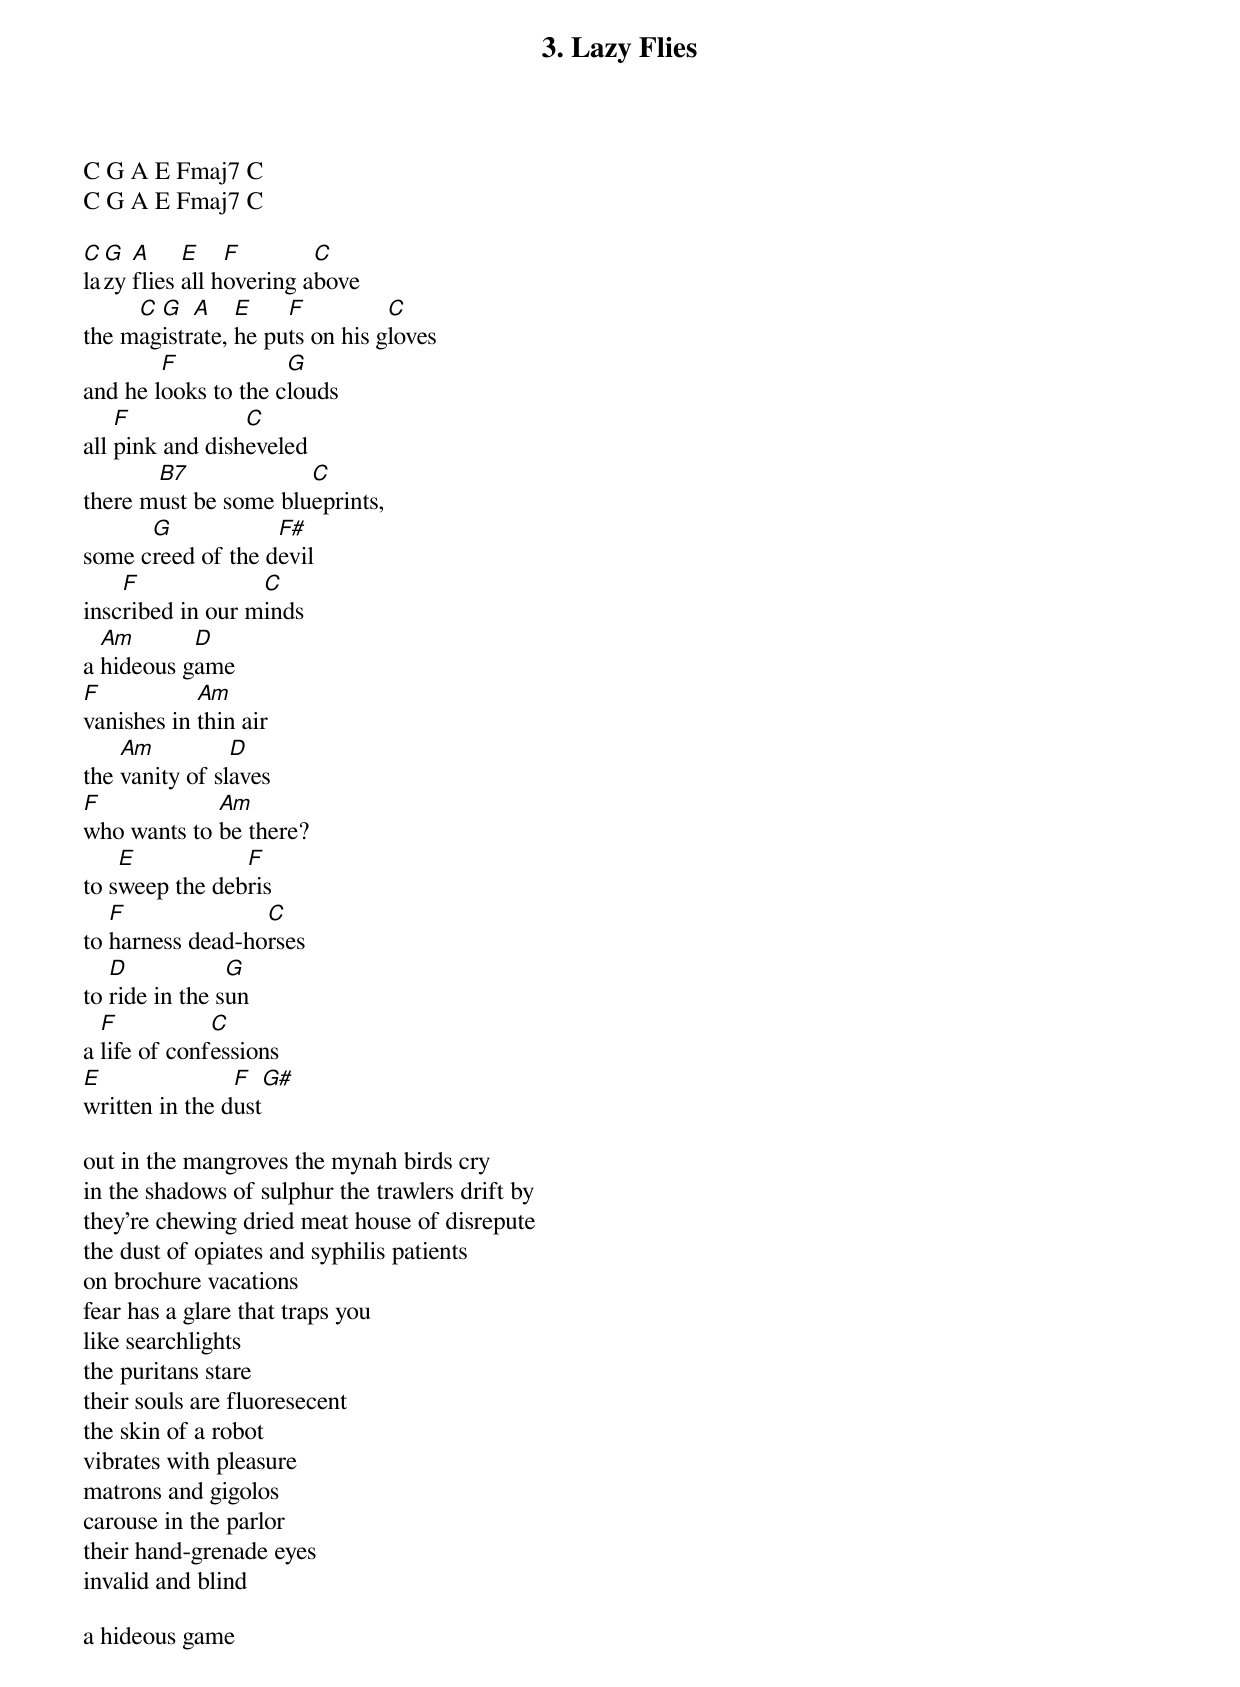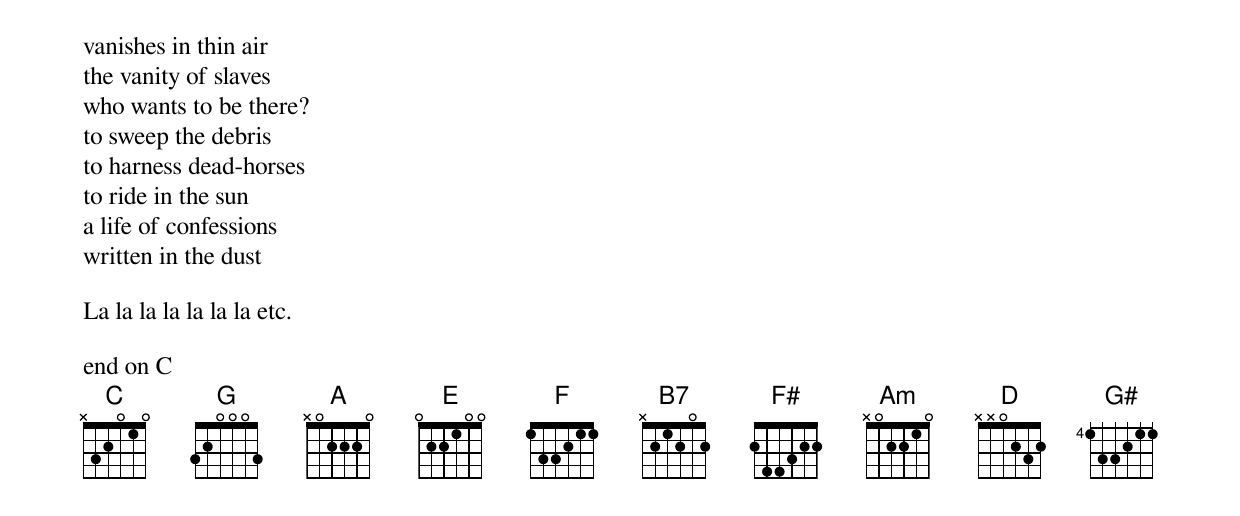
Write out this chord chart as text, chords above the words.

3. Lazy Flies

C G A E Fmaj7 C
C G A E Fmaj7 C

C G  A     E    F        C
lazy flies all hovering above
     C G   A    E    F          C
the magistrate, he puts on his gloves
        F            G
and he looks to the clouds
    F            C
all pink and disheveled
       B7             C
there must be some blueprints,
      G            F#
some creed of the devil
    F             C
inscribed in our minds
  Am       D
a hideous game
F           Am
vanishes in thin air
    Am          D
the vanity of slaves
F            Am
who wants to be there?
    E           F
to sweep the debris
   F              C
to harness dead-horses
   D            G
to ride in the sun
  F           C
a life of confessions
E               F    G#
written in the dust

out in the mangroves the mynah birds cry
in the shadows of sulphur the trawlers drift by
they're chewing dried meat house of disrepute
the dust of opiates and syphilis patients
on brochure vacations
fear has a glare that traps you
like searchlights
the puritans stare
their souls are fluoresecent
the skin of a robot
vibrates with pleasure
matrons and gigolos
carouse in the parlor
their hand-grenade eyes
invalid and blind

a hideous game
vanishes in thin air
the vanity of slaves
who wants to be there?
to sweep the debris
to harness dead-horses
to ride in the sun
a life of confessions
written in the dust

La la la la la la la etc.

end on C
